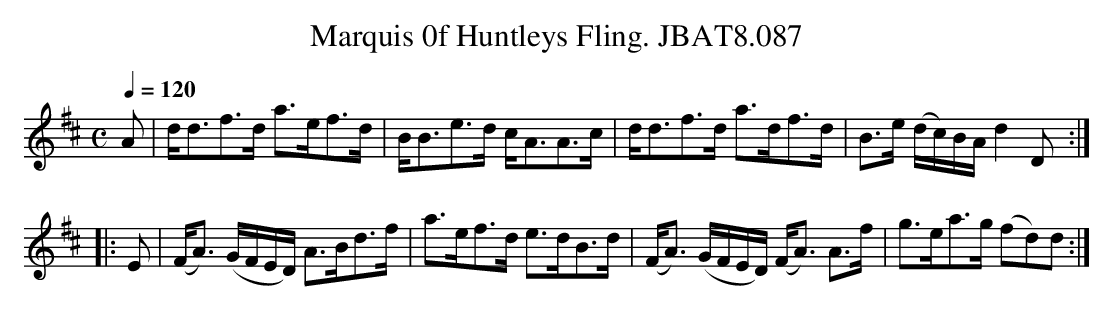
X:1
T:Marquis 0f Huntleys Fling. JBAT8.087
M:C
L:1/8
Q:1/4=120
K:D
A|d<df>d a>ef>d|B<Be>d c<AA>c|d<df>d a>df>d|B>e (d/c/)B/A/d2D:|
|:E|(F<A) (G/F/E/D/) A>Bd>f|a>ef>d e>dB>d|(F<A) (G/F/E/D/) (F<A) A>f|g>ea>g (fd)d:|
